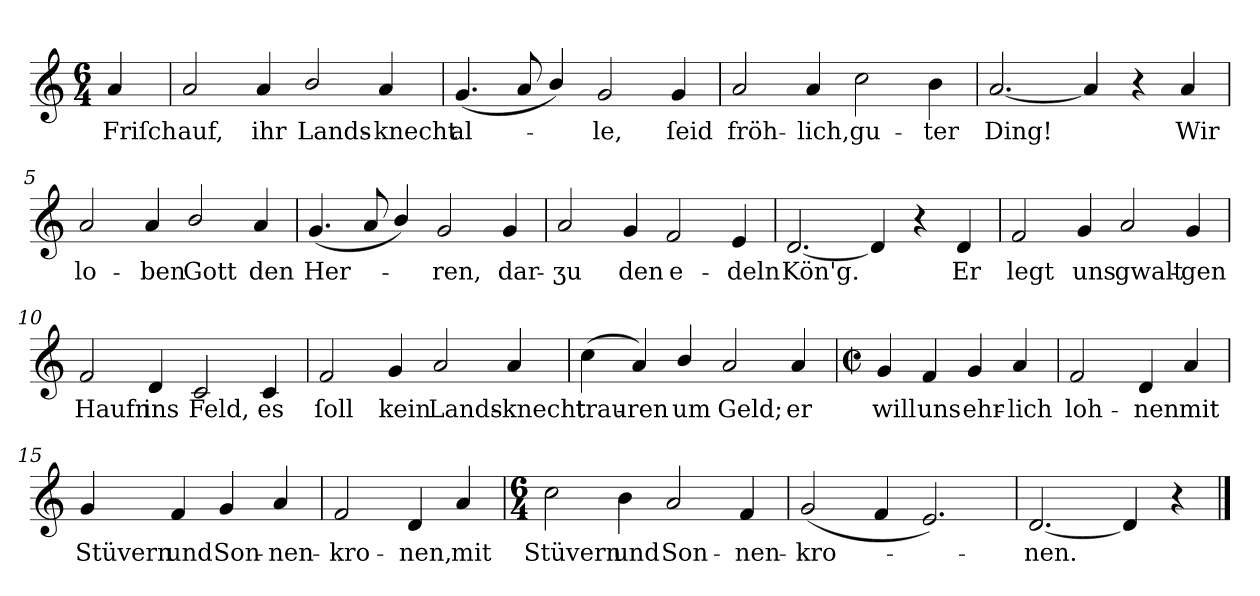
**kern	**text
*part1	*part1
*staff1	*staff1
*k[]	*
*M6/4	*
=	=
4a	Friſch
=1	=1
2a	auf,
4a	ihr
2b/	Lands-
4a	-knecht
=2	=2
(4.g	al-
8a	.
4b/)	.
2g	-le,
4g	ſeid
=3	=3
2a	fröh-
4a	-lich,
2cc	gu-
4b	-ter
=4	=4
[2.a	Ding!
4a]	.
4r	.
4a	Wir
=5	=5
2a	lo-
4a	-ben
2b/	Gott
4a	den
=6	=6
(4.g	Her-
8a	.
4b/)	.
2g	-ren,
4g	dar-
=7	=7
2a	-ʒu
4g	den
2f	e-
4e	-deln
=8	=8
[2.d	Kön'g.
4d]	.
4r	.
4d	Er
=9	=9
2f	legt
4g	uns
2a	gwalt-
4g	-gen
=10	=10
2f	Haufn
4d	ins
2c	Feld,
4c	es
=11	=11
2f	ſoll
4g	kein
2a	Lands-
4a	-knecht
=12	=12
(4cc	trau-
4a)	-ren
4b/	um
2a	Geld;
4a	er
=13	=13
*M4/4	*
*met(c|)	*
4g	will
4f	uns
4g	ehr-
4a	-lich
=14	=14
2f	loh-
4d	-nen
4a	mit
=15	=15
4g	Stüvern
4f	und
4g	Son-
4a	-nen-
=16	=16
2f	-kro-
4d	-nen,
4a	mit
=17	=17
*M6/4	*
2cc	Stüvern
4b	und
2a	Son-
4f	-nen-
=18	=18
(2g	-kro-
4f	.
2.e)	.
=19	=19
[2.d	-nen.
4d]	.
4r	.
==	==
*-	*-
